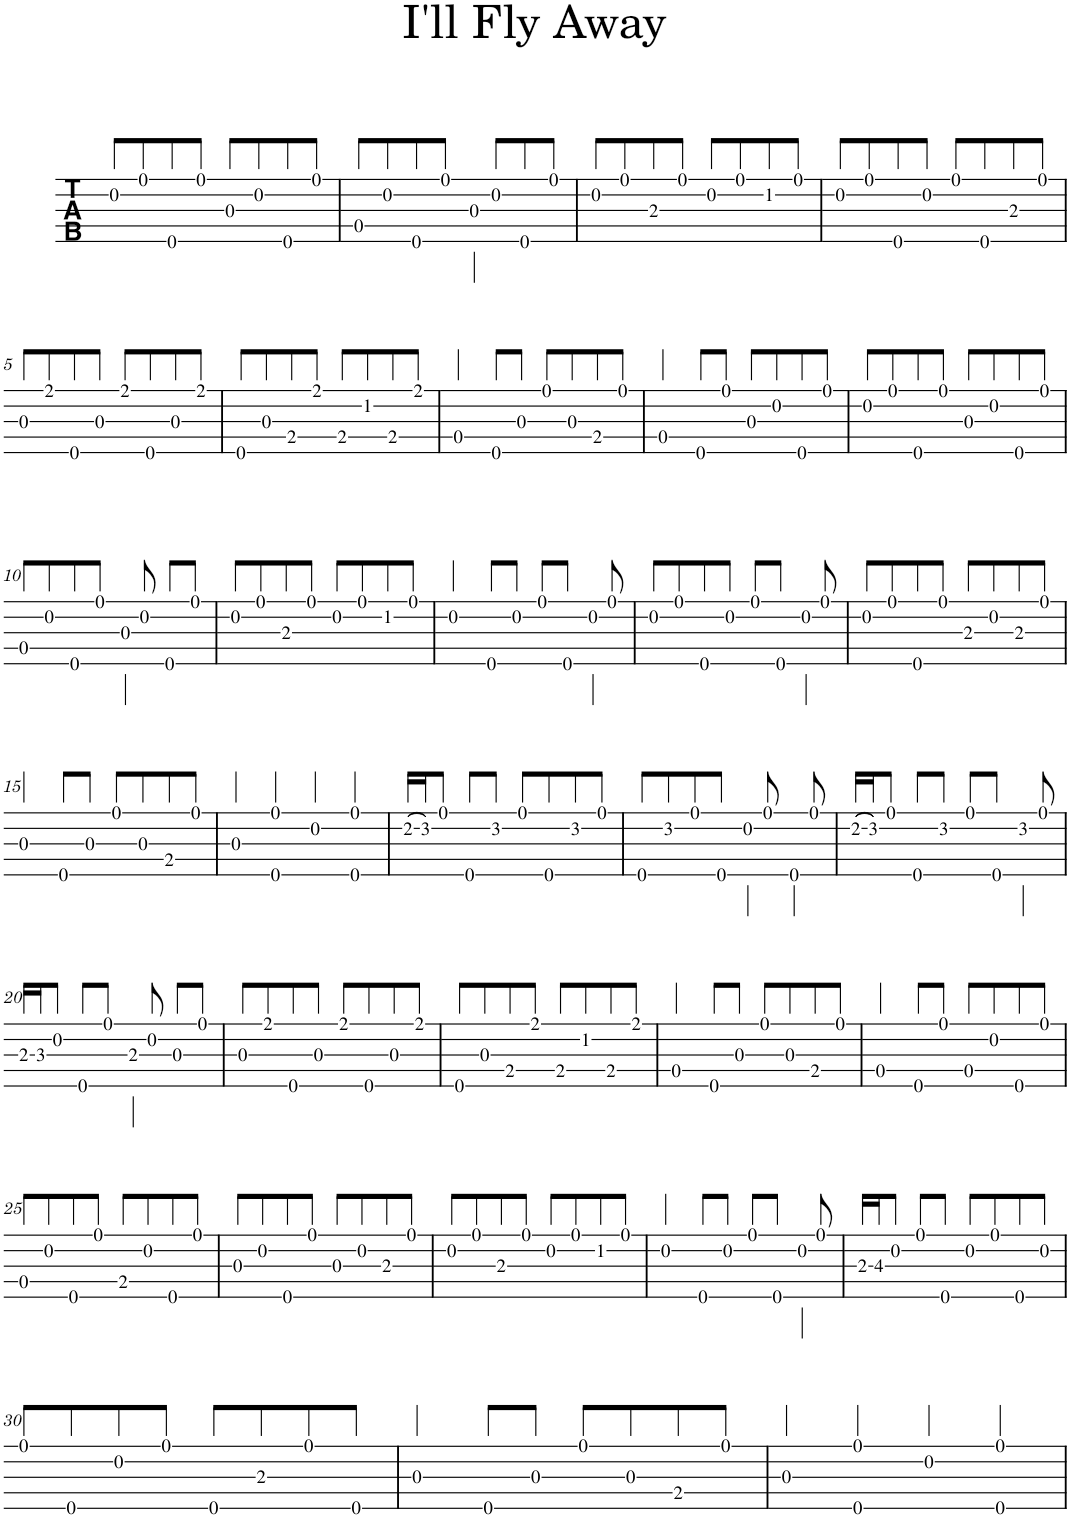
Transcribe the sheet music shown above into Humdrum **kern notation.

**kern
*part1
*staff1
*I"Banjo
*I'Bjo
*stria5
*
*Trd7c12
*k[]
*M4/4
=1
*^
8B/L	8r
8d/	8r
8g/	8r
8d/J	8r
8G/L	8r
8B/	8r
8g/	8r
8d/J	8r
=2	=2
8D/L	8r
8B/	8r
8g/	8r
8d/J	8r
8ryy	4G\
8B/L	.
8g/	8r
8d/J	8r
=3	=3
8B/L	8r
8d/	8r
8A/	8r
8d/J	8r
8B/L	8r
8d/	8r
8c/	8r
8d/J	8r
=4	=4
8B/L	8r
8d/	8r
8g/	8r
8B/J	8r
8d/L	8r
8g/	8r
8A/	8r
8d/J	8r
!!LO:LB:g=z	!!
=5	=5
8G/L	8r
8e/	8r
8g/	8r
8G/J	8r
8e/L	8r
8g/	8r
8G/	8r
8e/J	8r
=6	=6
8g/L	8r
8G/	8r
8E/	8r
8e/J	8r
8E/L	8r
8c/	8r
8E/	8r
8e/J	8r
=7	=7
4D/	4r
8g/L	8r
8G/J	8r
8d/L	8r
8G/	8r
8E/	8r
8d/J	8r
=8	=8
4D/	4r
8g/L	8r
8d/J	8r
8G/L	8r
8B/	8r
8g/	8r
8d/J	8r
=9	=9
8B/L	8r
8d/	8r
8g/	8r
8d/J	8r
8G/L	8r
8B/	8r
8g/	8r
8d/J	8r
!!LO:LB:g=z	!!
=10	=10
8D/L	8r
8B/	8r
8g/	8r
8d/J	8r
8ryy	4G\
8B/	.
8g/L	8r
8d/J	8r
=11	=11
8B/L	8r
8d/	8r
8A/	8r
8d/J	8r
8B/L	8r
8d/	8r
8c/	8r
8d/J	8r
=12	=12
4B/	4r
8g/L	8r
8B/J	8r
8d/L	8r
8g/J	8r
8ryy	4B\
8d/	.
=13	=13
8B/L	8r
8d/	8r
8g/	8r
8B/J	8r
8d/L	8r
8g/J	8r
8ryy	4B\
8d/	.
=14	=14
8B/L	8r
8d/	8r
8g/	8r
8d/J	8r
8A/L	8r
8B/	8r
8A/	8r
8d/J	8r
!!LO:LB:g=z	!!
=15	=15
4G/	4r
8g/L	8r
8G/J	8r
8d/L	8r
8G/	8r
8E/	8r
8d/J	8r
=16	=16
4G/	4r
4g/ 4d/	4r
4B/	4r
4g/ 4d/	4r
=17	=17
(16c#/LL	16r
16d/J)	16r
8d/J	8r
8g/L	8r
8d/J	8r
8d/L	8r
8g/	8r
8d/	8r
8d/J	8r
=18	=18
8g/L	8r
8d/	8r
8d/	8r
8g/J	8r
8ryy	4B\
8d/	.
8ryy	4g\
8d/	.
=19	=19
(16c#/LL	16r
16d/J)	16r
8d/J	8r
8g/L	8r
8d/J	8r
8d/L	8r
8g/J	8r
8ryy	4d\
8d/	.
!!LO:LB:g=z	!!
=20	=20
16A/LL	16r
16A#/J	16r
8B/J	8r
8g/L	8r
8d/J	8r
8ryy	4A\
8B/	.
8G/L	8r
8d/J	8r
=21	=21
8G/L	8r
8e/	8r
8g/	8r
8G/J	8r
8e/L	8r
8g/	8r
8G/	8r
8e/J	8r
=22	=22
8g/L	8r
8G/	8r
8E/	8r
8e/J	8r
8E/L	8r
8c/	8r
8E/	8r
8e/J	8r
=23	=23
4D/	4r
8g/L	8r
8G/J	8r
8d/L	8r
8G/	8r
8E/	8r
8d/J	8r
=24	=24
4D/	4r
8g/L	8r
8d/J	8r
8D/L	8r
8B/	8r
8g/	8r
8d/J	8r
!!LO:LB:g=z	!!
=25	=25
8D/L	8r
8B/	8r
8g/	8r
8d/J	8r
8E/L	8r
8B/	8r
8g/	8r
8d/J	8r
=26	=26
8G/L	8r
8B/	8r
8g/	8r
8d/J	8r
8G/L	8r
8B/	8r
8A/	8r
8d/J	8r
=27	=27
8B/L	8r
8d/	8r
8A/	8r
8d/J	8r
8B/L	8r
8d/	8r
8c/	8r
8d/J	8r
=28	=28
4B/	4r
8g/L	8r
8B/J	8r
8d/L	8r
8g/J	8r
8ryy	4B\
8d/	.
=29	=29
16A/LL	16r
16B/J	16r
8B/J	8r
8d/L	8r
8g/J	8r
8B/L	8r
8d/	8r
8g/	8r
8B/J	8r
!!LO:LB:g=z	!!
=30	=30
8d/L	8r
8g/	8r
8B/	8r
8d/J	8r
8g/L	8r
8A/	8r
8d/	8r
8g/J	8r
=31	=31
4G/	4r
8g/L	8r
8G/J	8r
8d/L	8r
8G/	8r
8E/	8r
8d/J	8r
=32	=32
4G/	4r
4g/ 4d/	4r
4B/	4r
4g/ 4d/	4r
*v	*v
=
*-
